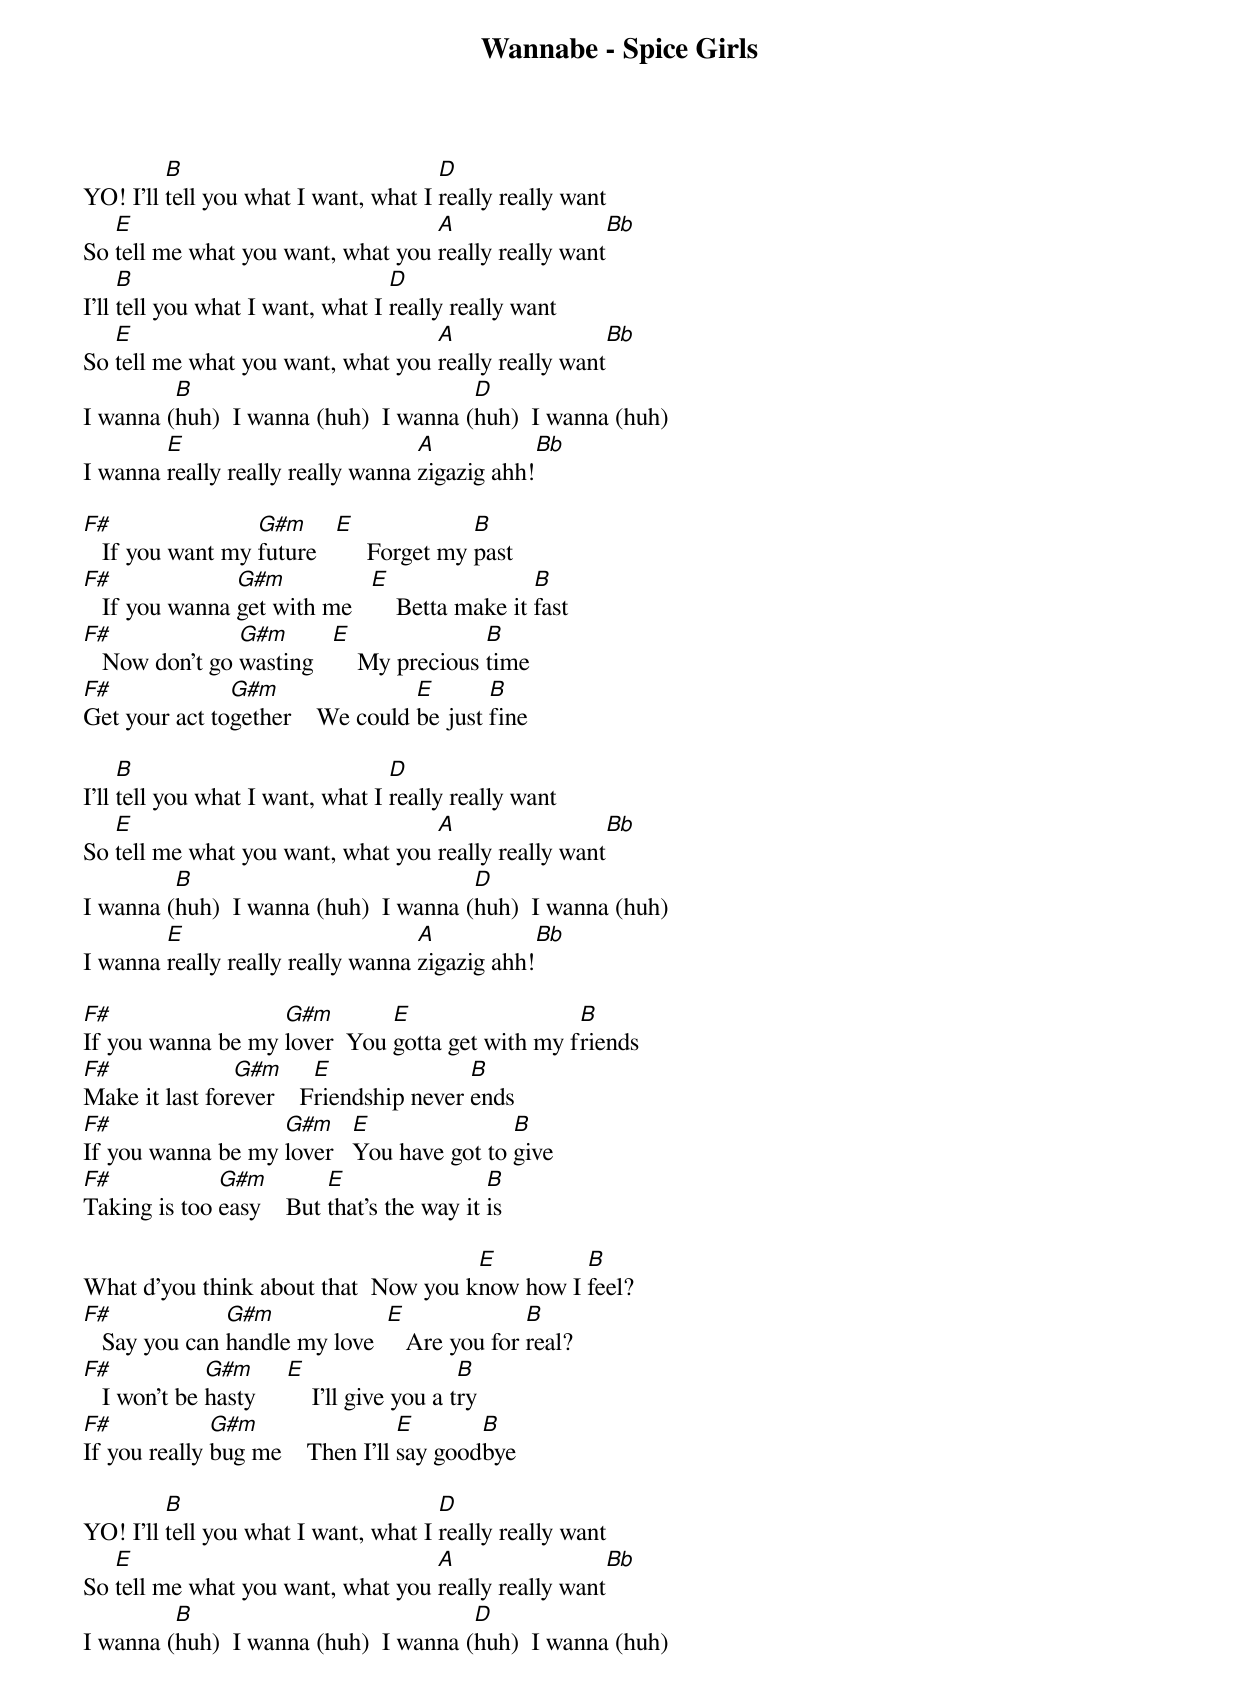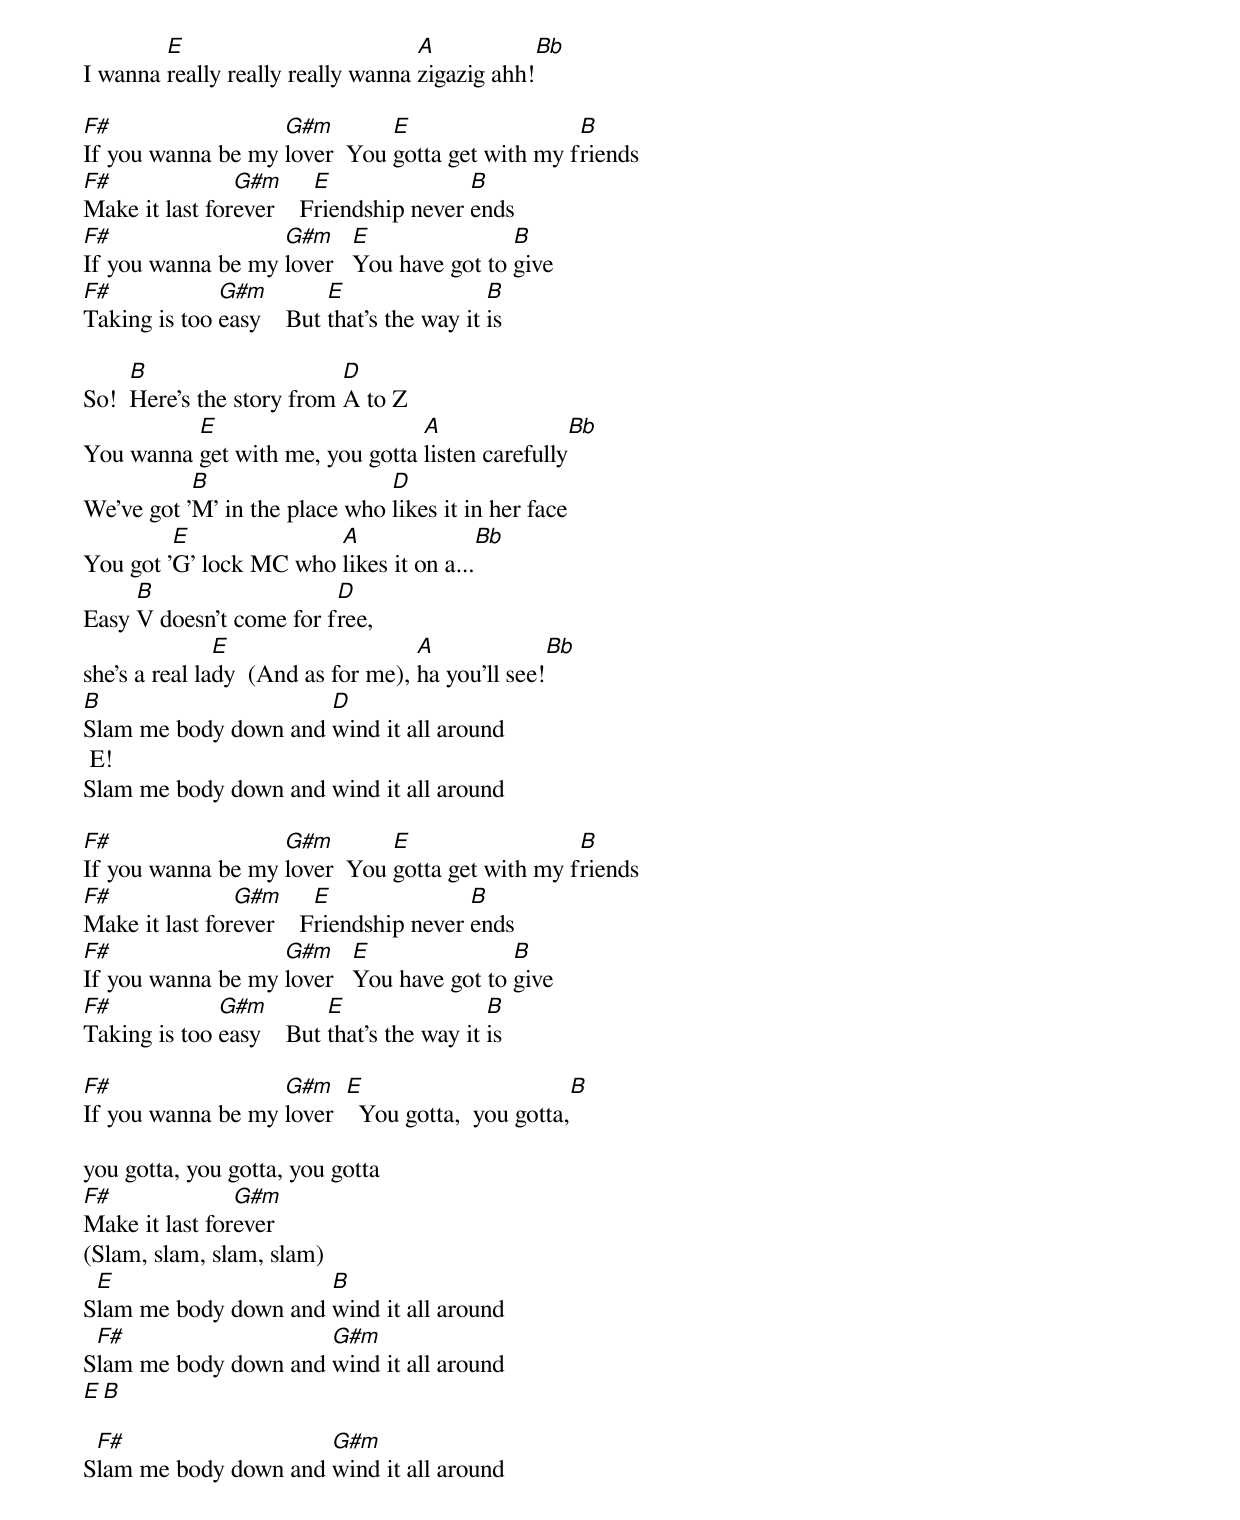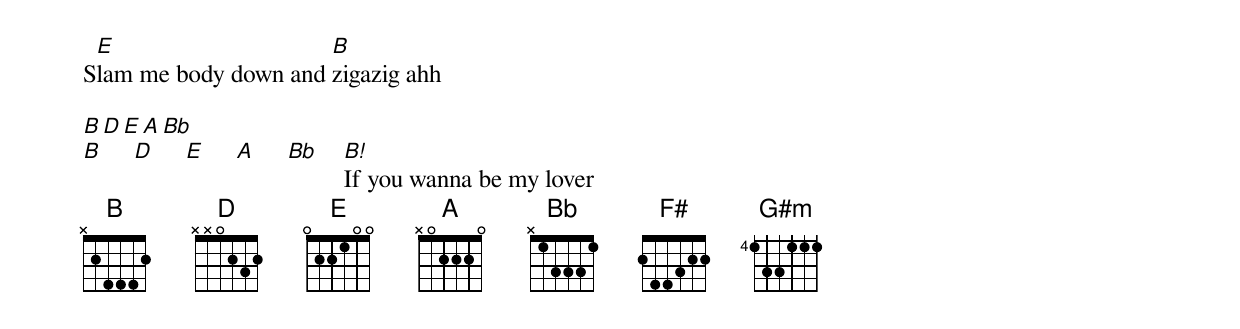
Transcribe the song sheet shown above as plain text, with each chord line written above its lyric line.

Wannabe - Spice Girls

         B                            D
YO! I'll tell you what I want, what I really really want
   E                               A                  Bb
So tell me what you want, what you really really want
     B                            D
I'll tell you what I want, what I really really want
   E                               A                  Bb
So tell me what you want, what you really really want
         B                             D
I wanna (huh)  I wanna (huh)  I wanna (huh)  I wanna (huh)
        E                          A            Bb
I wanna really really really wanna zigazig ahh!

F#                G#m      E              B
   If you want my future        Forget my past
F#              G#m           E                 B
   If you wanna get with me       Betta make it fast
F#              G#m       E               B
   Now don't go wasting       My precious time
F#             G#m                E       B
Get your act together    We could be just fine

     B                            D
I'll tell you what I want, what I really really want
   E                               A                  Bb
So tell me what you want, what you really really want
         B                             D
I wanna (huh)  I wanna (huh)  I wanna (huh)  I wanna (huh)
        E                          A            Bb
I wanna really really really wanna zigazig ahh!

F#                 G#m        E                  B
If you wanna be my lover  You gotta get with my friends
F#              G#m      E               B
Make it last forever    Friendship never ends
F#                 G#m     E               B
If you wanna be my lover   You have got to give
F#            G#m         E                 B
Taking is too easy    But that's the way it is

                                      E         B
What d'you think about that  Now you know how I feel?
F#             G#m             E              B
   Say you can handle my love     Are you for real?
F#            G#m       E                    B
   I won't be hasty         I'll give you a try
F#            G#m                 E       B
If you really bug me    Then I'll say goodbye

         B                            D
YO! I'll tell you what I want, what I really really want
   E                               A                  Bb
So tell me what you want, what you really really want
         B                             D
I wanna (huh)  I wanna (huh)  I wanna (huh)  I wanna (huh)
        E                          A            Bb
I wanna really really really wanna zigazig ahh!

F#                 G#m        E                  B
If you wanna be my lover  You gotta get with my friends
F#              G#m      E               B
Make it last forever    Friendship never ends
F#                 G#m     E               B
If you wanna be my lover   You have got to give
F#            G#m         E                 B
Taking is too easy    But that's the way it is

     B                     D
So!  Here's the story from A to Z
          E                      A               Bb
You wanna get with me, you gotta listen carefully
           B                   D
We've got 'M' in the place who likes it in her face
         E              A                     Bb
You got 'G' lock MC who likes it on a...
     B                   D
Easy V doesn't come for free,
               E                    A             Bb
she's a real lady  (And as for me), ha you'll see!
B                     D
Slam me body down and wind it all around
 E!
Slam me body down and wind it all around

F#                 G#m        E                  B
If you wanna be my lover  You gotta get with my friends
F#              G#m      E               B
Make it last forever    Friendship never ends
F#                 G#m     E               B
If you wanna be my lover   You have got to give
F#            G#m         E                 B
Taking is too easy    But that's the way it is

F#                 G#m    E                         B
If you wanna be my lover    You gotta,  you gotta,

you gotta, you gotta, you gotta
F#              G#m
Make it last forever
(Slam, slam, slam, slam)
 E                    B
Slam me body down and wind it all around
 F#                   G#m
Slam me body down and wind it all around
E               B

 F#                   G#m
Slam me body down and wind it all around
 E                    B
Slam me body down and zigazig ahh

B    D    E    A    Bb
B    D    E    A    Bb  B!
                        If you wanna be my lover
